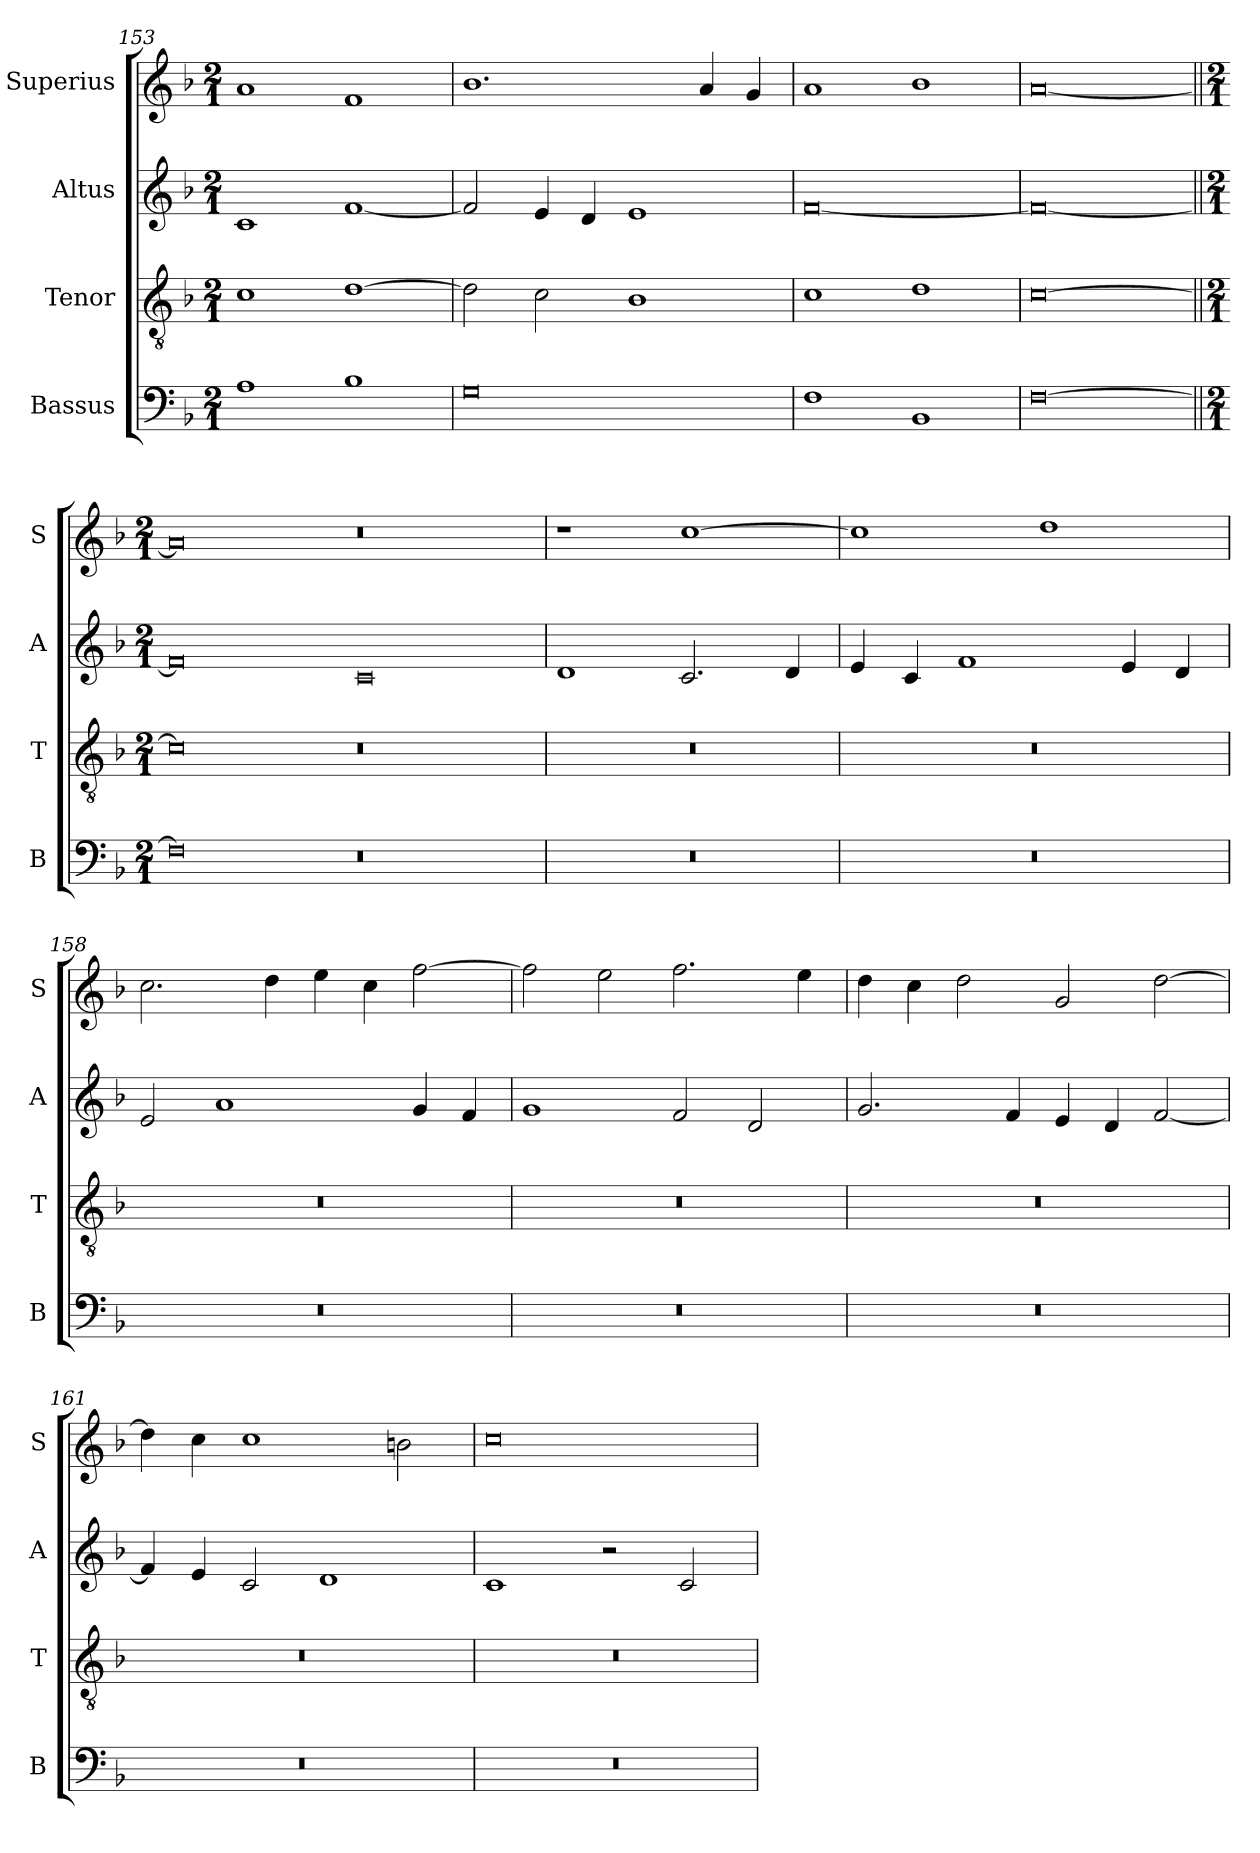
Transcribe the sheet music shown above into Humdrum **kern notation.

**kern	**kern	**kern	**kern
*part4	*part3	*part2	*part1
*staff4	*staff3	*staff2	*staff1
*I"Bassus	*I"Tenor	*I"Altus	*I"Superius
*I'B	*I'T	*I'A	*I'S
*clefF4	*clefGv2	*clefG2	*clefG2
*k[b-]	*k[b-]	*k[b-]	*k[b-]
*F:	*F:	*F:	*F:
*M2/1	*M2/1	*M2/1	*M2/1
=153	=153	=153	=153
1A	1c	1c	1a
1B-	[1d	[1f	1f
=154	=154	=154	=154
0G	2d]	2f]	1.b-
.	2c	4e	.
.	.	4d	.
.	1B-	1e	.
.	.	.	4a
.	.	.	4g
=155	=155	=155	=155
1F	1c	[0f	1a
1BB-	1d	.	1b-
=	=	=	=
[0F	[0c	0f_	[0a
=||	=||	=||	=||
*M2/1	*M2/1	*M2/1	*M2/1
0F]	0c]	0f]	0a]
0r	0r	0c	0r
=156	=156	=156	=156
0r	0r	1d	1r
.	.	2.c	[1cc
.	.	4d	.
=157	=157	=157	=157
0r	0r	4e	1cc]
.	.	4c	.
.	.	1f	.
.	.	.	1dd
.	.	4e	.
.	.	4d	.
=158	=158	=158	=158
0r	0r	2e	2.cc
.	.	1a	.
.	.	.	4dd
.	.	.	4ee
.	.	.	4cc
.	.	4g	[2ff
.	.	4f	.
=159	=159	=159	=159
0r	0r	1g	2ff]
.	.	.	2ee
.	.	2f	2.ff
.	.	2d	.
.	.	.	4ee
=160	=160	=160	=160
0r	0r	2.g	4dd
.	.	.	4cc
.	.	.	2dd
.	.	4f	.
.	.	4e	2g
.	.	4d	.
.	.	[2f	[2dd
=161	=161	=161	=161
0r	0r	4f]	4dd]
.	.	4e	4cc
.	.	2c	1cc
.	.	1d	.
.	.	.	2bn
=162	=162	=162	=162
0r	0r	1c	0cc
.	.	2r	.
.	.	2c	.
=	=	=	=
*-	*-	*-	*-
